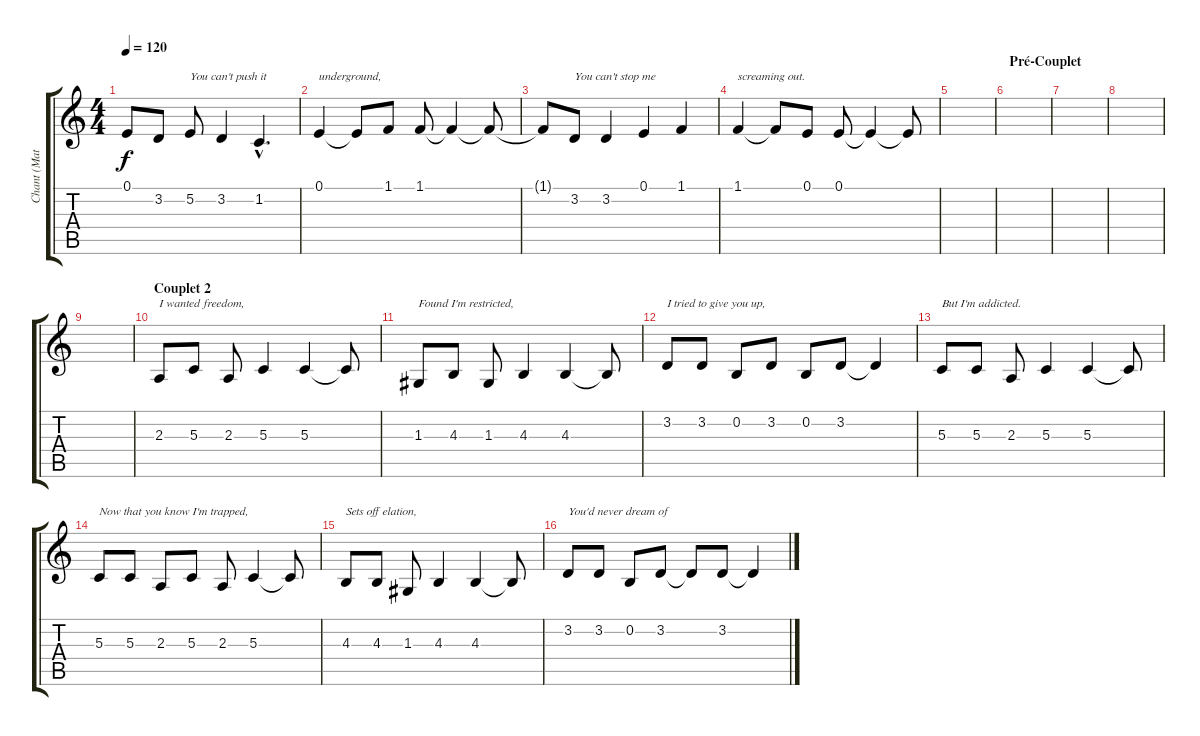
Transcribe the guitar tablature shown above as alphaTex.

\track ("Chant (Matthew Bellamy)" "Chant (Mat") {instrument brasssection}
\staff {score tabs}
\tuning (E4 B3 G3 D3 A2 E2) {hide}
\ts (4 4)
\tempo 120
\clef g2
\ks c
0.1{t}.8{dy f} 3.2.8 5.2.8{txt "You can't push it"} 3.2.4 1.2{hac}.4{d} |
0.1.4{txt "underground,"} 0.1{t}.8 1.1.8 1.1.8 1.1{t}.4 1.1{t}.8 |
1.1{t}.8 3.2.8{txt "You can't stop me"} 3.2.4 0.1.4 1.1.4 |
1.1.4{txt "screaming out."} 1.1{t}.8 0.1.8 0.1.8 0.1{t}.4 0.1{t}.8 |
|
\section ("" "Pré-Couplet")
|
|
|
|
\section ("" "Couplet 2")
2.3.8{txt "I wanted freedom,"} 5.3.8 2.3.8 5.3.4 5.3.4 5.3{t}.8 |
1.3.8{txt "Found I'm restricted,"} 4.3.8 1.3.8 4.3.4 4.3.4 4.3{t}.8 |
3.2.8{txt "I tried to give you up,"} 3.2.8 0.2.8 3.2.8 0.2.8 3.2.8 3.2{t}.4 |
5.3.8{txt "But I'm addicted."} 5.3.8 2.3.8 5.3.4 5.3.4 5.3{t}.8 |
5.3.8{txt "Now that you know I'm trapped,"} 5.3.8 2.3.8 5.3.8 2.3.8 5.3.4 5.3{t}.8 |
4.3.8{txt "Sets off elation,"} 4.3.8 1.3.8 4.3.4 4.3.4 4.3{t}.8 |
3.2.8{txt "You'd never dream of"} 3.2.8 0.2.8 3.2.8 3.2{t}.8 3.2.8 3.2{t}.4
